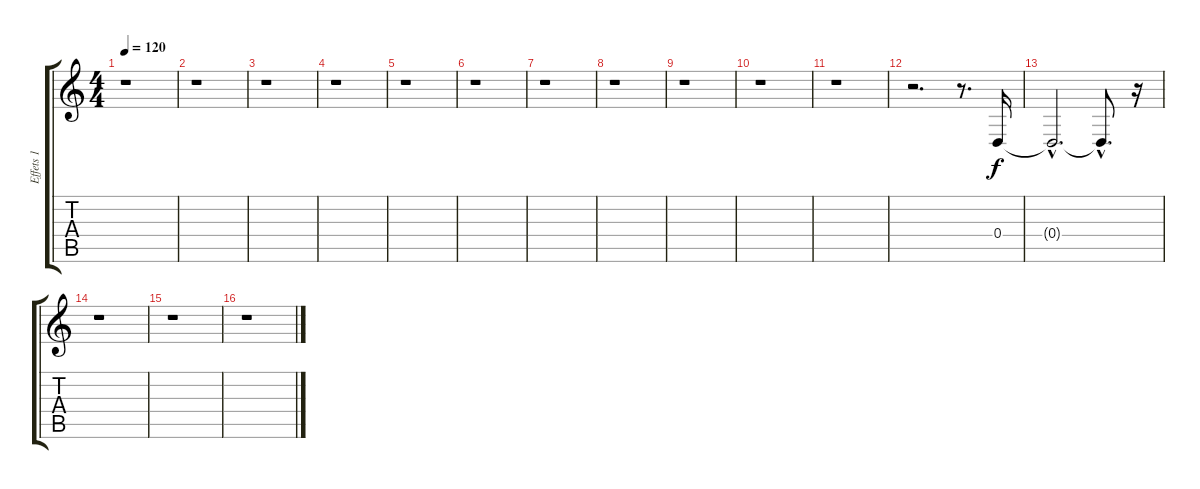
\track ("Effets 1" "Effets 1") {instrument pad7halo}
\staff {score tabs}
\tuning (E4 B3 G3 D3 A2 E2) {hide}
\ts (4 4)
\tempo 120
\clef g2
\ks c
r.1{dy f} |
r.1 |
r.1 |
r.1 |
r.1 |
r.1 |
r.1 |
r.1 |
r.1 |
r.1 |
r.1 |
r.2{d} r.8{d} 0.4.16{volume 10} |
0.4{hac t}.2{d} 0.4{hac t}.8{d} r.16 |
r.1 |
r.1 |
r.1
